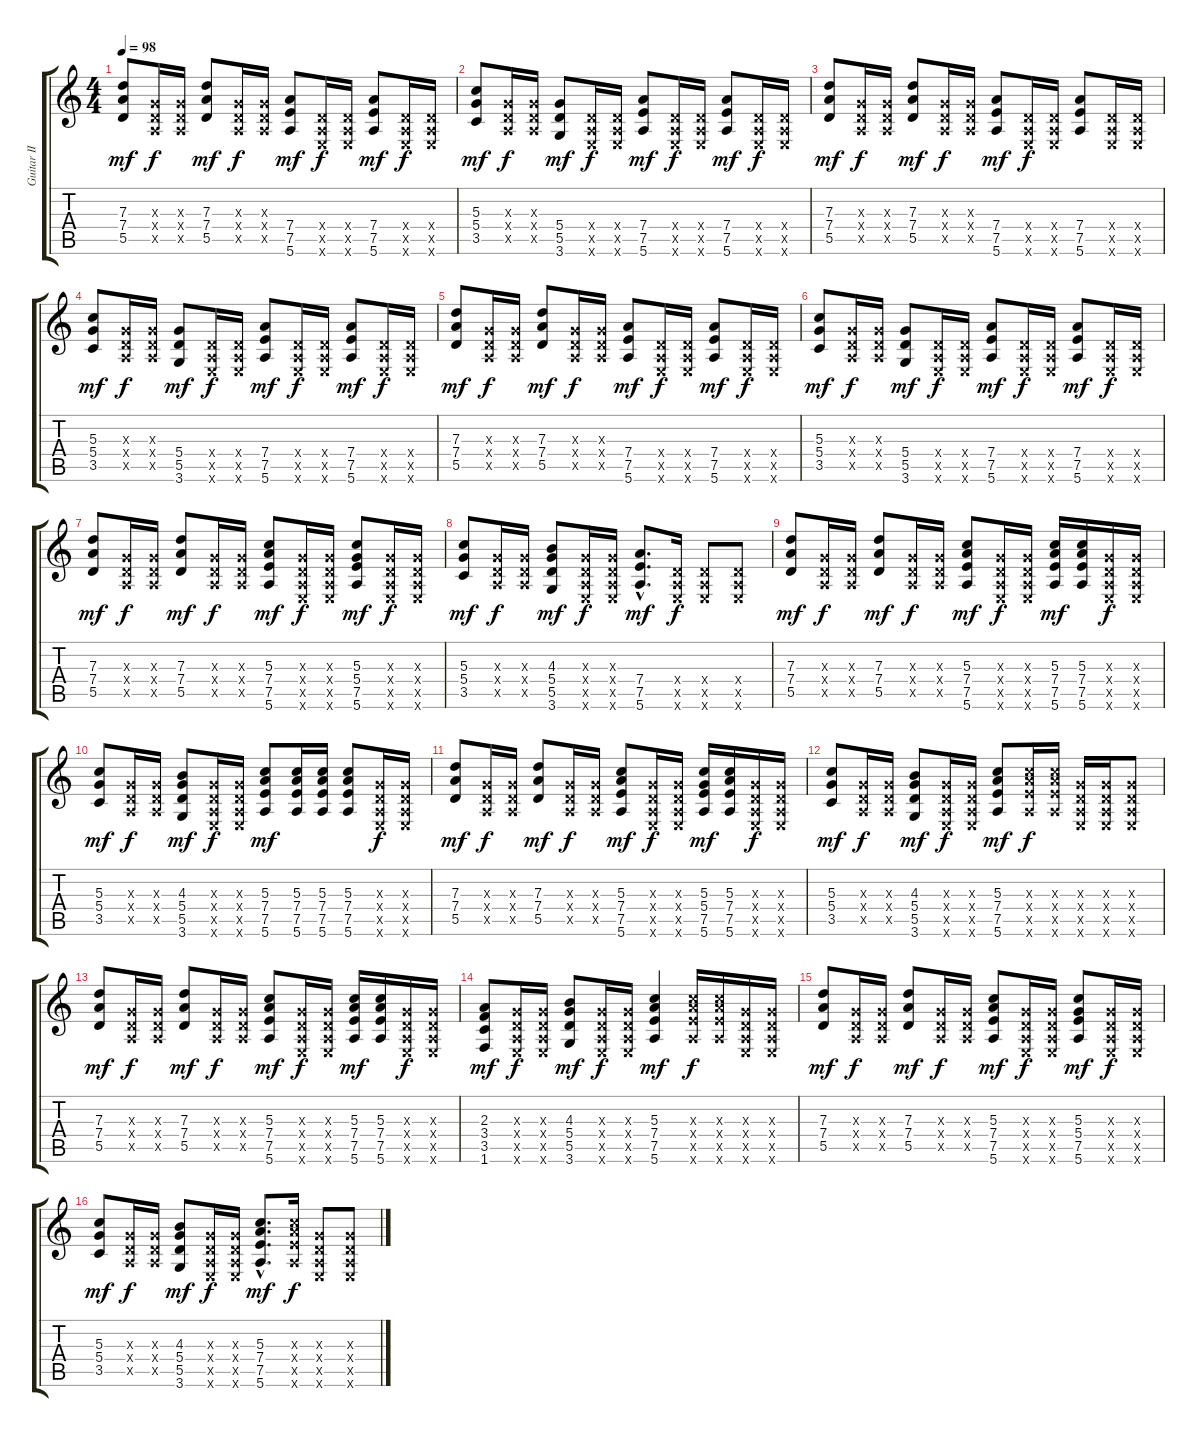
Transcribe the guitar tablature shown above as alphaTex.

\track ("Guitar II" "Guitar II") {instrument overdrivenguitar}
\staff {score tabs}
\tuning (E4 B3 G3 D3 A2 E2) {hide}
\ts (4 4)
\tempo 98
\clef g2
\ks c
(7.3 7.4 5.5).8{dy mf} (0.3{x} 0.4{x} 0.5{x}).16{dy f} (0.3{x} 0.4{x} 0.5{x}).16 (7.3 7.4 5.5).8{dy mf} (0.3{x} 0.4{x} 0.5{x}).16{dy f} (0.3{x} 0.4{x} 0.5{x}).16 (7.4 7.5 5.6).8{dy mf} (0.4{x} 0.5{x} 0.6{x}).16{dy f} (0.4{x} 0.5{x} 0.6{x}).16 (7.4 7.5 5.6).8{dy mf} (0.4{x} 0.5{x} 0.6{x}).16{dy f} (0.4{x} 0.5{x} 0.6{x}).16 |
(5.3 5.4 3.5).8{dy mf} (0.3{x} 0.4{x} 0.5{x}).16{dy f} (0.3{x} 0.4{x} 0.5{x}).16 (5.4 5.5 3.6).8{dy mf} (0.4{x} 0.5{x} 0.6{x}).16{dy f} (0.4{x} 0.5{x} 0.6{x}).16 (7.4 7.5 5.6).8{dy mf} (0.4{x} 0.5{x} 0.6{x}).16{dy f} (0.4{x} 0.5{x} 0.6{x}).16 (7.4 7.5 5.6).8{dy mf} (0.4{x} 0.5{x} 0.6{x}).16{dy f} (0.4{x} 0.5{x} 0.6{x}).16 |
(7.3 7.4 5.5).8{dy mf} (0.3{x} 0.4{x} 0.5{x}).16{dy f} (0.3{x} 0.4{x} 0.5{x}).16 (7.3 7.4 5.5).8{dy mf} (0.3{x} 0.4{x} 0.5{x}).16{dy f} (0.3{x} 0.4{x} 0.5{x}).16 (7.4 7.5 5.6).8{dy mf} (0.4{x} 0.5{x} 0.6{x}).16{dy f} (0.4{x} 0.5{x} 0.6{x}).16 (7.4 7.5 5.6).8 (0.4{x} 0.5{x} 0.6{x}).16 (0.4{x} 0.5{x} 0.6{x}).16 |
(5.3 5.4 3.5).8{dy mf} (0.3{x} 0.4{x} 0.5{x}).16{dy f} (0.3{x} 0.4{x} 0.5{x}).16 (5.4 5.5 3.6).8{dy mf} (0.4{x} 0.5{x} 0.6{x}).16{dy f} (0.4{x} 0.5{x} 0.6{x}).16 (7.4 7.5 5.6).8{dy mf} (0.4{x} 0.5{x} 0.6{x}).16{dy f} (0.4{x} 0.5{x} 0.6{x}).16 (7.4 7.5 5.6).8{dy mf} (0.4{x} 0.5{x} 0.6{x}).16{dy f} (0.4{x} 0.5{x} 0.6{x}).16 |
(7.3 7.4 5.5).8{dy mf} (0.3{x} 0.4{x} 0.5{x}).16{dy f} (0.3{x} 0.4{x} 0.5{x}).16 (7.3 7.4 5.5).8{dy mf} (0.3{x} 0.4{x} 0.5{x}).16{dy f} (0.3{x} 0.4{x} 0.5{x}).16 (7.4 7.5 5.6).8{dy mf} (0.4{x} 0.5{x} 0.6{x}).16{dy f} (0.4{x} 0.5{x} 0.6{x}).16 (7.4 7.5 5.6).8{dy mf} (0.4{x} 0.5{x} 0.6{x}).16{dy f} (0.4{x} 0.5{x} 0.6{x}).16 |
(5.3 5.4 3.5).8{dy mf} (0.3{x} 0.4{x} 0.5{x}).16{dy f} (0.3{x} 0.4{x} 0.5{x}).16 (5.4 5.5 3.6).8{dy mf} (0.4{x} 0.5{x} 0.6{x}).16{dy f} (0.4{x} 0.5{x} 0.6{x}).16 (7.4 7.5 5.6).8{dy mf} (0.4{x} 0.5{x} 0.6{x}).16{dy f} (0.4{x} 0.5{x} 0.6{x}).16 (7.4 7.5 5.6).8{dy mf} (0.4{x} 0.5{x} 0.6{x}).16{dy f} (0.4{x} 0.5{x} 0.6{x}).16 |
(7.3 7.4 5.5).8{dy mf} (0.3{x} 0.4{x} 0.5{x}).16{dy f} (0.3{x} 0.4{x} 0.5{x}).16 (7.3 7.4 5.5).8{dy mf} (0.3{x} 0.4{x} 0.5{x}).16{dy f} (0.3{x} 0.4{x} 0.5{x}).16 (5.3 7.4 7.5 5.6).8{dy mf} (0.3{x} 0.4{x} 0.5{x} 0.6{x}).16{dy f} (0.3{x} 0.4{x} 0.5{x} 0.6{x}).16 (5.3 5.4 7.5 5.6).8{dy mf} (0.3{x} 0.4{x} 0.5{x} 0.6{x}).16{dy f} (0.3{x} 0.4{x} 0.5{x} 0.6{x}).16 |
(5.3 5.4 3.5).8{dy mf} (0.3{x} 0.4{x} 0.5{x}).16{dy f} (0.3{x} 0.4{x} 0.5{x}).16 (4.3 5.4 5.5 3.6).8{dy mf} (0.3{x} 0.4{x} 0.5{x} 0.6{x}).16{dy f} (0.3{x} 0.4{x} 0.5{x} 0.6{x}).16 (7.4{hac} 7.5{hac} 5.6{hac}).8{d dy mf} (0.4{x} 0.5{x} 0.6{x}).16{dy f} (0.4{x} 0.5{x} 0.6{x}).8 (0.4{x} 0.5{x} 0.6{x}).8 |
(7.3 7.4 5.5).8{dy mf} (0.3{x} 0.4{x} 0.5{x}).16{dy f} (0.3{x} 0.4{x} 0.5{x}).16 (7.3 7.4 5.5).8{dy mf} (0.3{x} 0.4{x} 0.5{x}).16{dy f} (0.3{x} 0.4{x} 0.5{x}).16 (5.3 7.4 7.5 5.6).8{dy mf} (0.3{x} 0.4{x} 0.5{x} 0.6{x}).16{dy f} (0.3{x} 0.4{x} 0.5{x} 0.6{x}).16 (5.3 7.4 7.5 5.6).16{dy mf} (5.3 7.4 7.5 5.6).16 (0.3{x} 0.4{x} 0.5{x} 0.6{x}).16{dy f} (0.3{x} 0.4{x} 0.5{x} 0.6{x}).16 |
(5.3 5.4 3.5).8{dy mf} (0.3{x} 0.4{x} 0.5{x}).16{dy f} (0.3{x} 0.4{x} 0.5{x}).16 (4.3 5.4 5.5 3.6).8{dy mf} (0.3{x} 0.4{x} 0.5{x} 0.6{x}).16{dy f} (0.3{x} 0.4{x} 0.5{x} 0.6{x}).16 (5.3 7.4 7.5 5.6).8{dy mf} (5.3 7.4 7.5 5.6).16 (5.3 7.4 7.5 5.6).16 (5.3 7.4 7.5 5.6).8 (0.3{x} 0.4{x} 0.5{x} 0.6{x}).16{dy f} (0.3{x} 0.4{x} 0.5{x} 0.6{x}).16 |
(7.3 7.4 5.5).8{dy mf} (0.3{x} 0.4{x} 0.5{x}).16{dy f} (0.3{x} 0.4{x} 0.5{x}).16 (7.3 7.4 5.5).8{dy mf} (0.3{x} 0.4{x} 0.5{x}).16{dy f} (0.3{x} 0.4{x} 0.5{x}).16 (5.3 7.4 7.5 5.6).8{dy mf} (0.3{x} 0.4{x} 0.5{x} 0.6{x}).16{dy f} (0.3{x} 0.4{x} 0.5{x} 0.6{x}).16 (5.3 5.4 7.5 5.6).16{dy mf} (5.3 7.4 7.5 5.6).16 (0.3{x} 0.4{x} 0.5{x} 0.6{x}).16{dy f} (0.3{x} 0.4{x} 0.5{x} 0.6{x}).16 |
(5.3 5.4 3.5).8{dy mf} (0.3{x} 0.4{x} 0.5{x}).16{dy f} (0.3{x} 0.4{x} 0.5{x}).16 (4.3 5.4 5.5 3.6).8{dy mf} (0.3{x} 0.4{x} 0.5{x} 0.6{x}).16{dy f} (0.3{x} 0.4{x} 0.5{x} 0.6{x}).16 (5.3 7.4 7.5 5.6).8{dy mf} (5.3{x} 7.4{x} 7.5{x} 5.6{x}).16{dy f} (5.3{x} 7.4{x} 7.5{x} 5.6{x}).16 (0.3{x} 0.4{x} 0.5{x} 0.6{x}).16 (0.3{x} 0.4{x} 0.5{x} 0.6{x}).16 (0.3{x} 0.4{x} 0.5{x} 0.6{x}).8 |
(7.3 7.4 5.5).8{dy mf} (0.3{x} 0.4{x} 0.5{x}).16{dy f} (0.3{x} 0.4{x} 0.5{x}).16 (7.3 7.4 5.5).8{dy mf} (0.3{x} 0.4{x} 0.5{x}).16{dy f} (0.3{x} 0.4{x} 0.5{x}).16 (5.3 7.4 7.5 5.6).8{dy mf} (0.3{x} 0.4{x} 0.5{x} 0.6{x}).16{dy f} (0.3{x} 0.4{x} 0.5{x} 0.6{x}).16 (5.3 7.4 7.5 5.6).16{dy mf} (5.3 7.4 7.5 5.6).16 (0.3{x} 0.4{x} 0.5{x} 0.6{x}).16{dy f} (0.3{x} 0.4{x} 0.5{x} 0.6{x}).16 |
(2.3 3.4 3.5 1.6).8{dy mf} (0.3{x} 0.4{x} 0.5{x} 0.6{x}).16{dy f} (0.3{x} 0.4{x} 0.5{x} 0.6{x}).16 (4.3 5.4 5.5 3.6).8{dy mf} (0.3{x} 0.4{x} 0.5{x} 0.6{x}).16{dy f} (0.3{x} 0.4{x} 0.5{x} 0.6{x}).16 (5.3 7.4 7.5 5.6).4{dy mf} (5.3{x} 7.4{x} 7.5{x} 5.6{x}).16{dy f} (5.3{x} 7.4{x} 7.5{x} 5.6{x}).16 (0.3{x} 0.4{x} 0.5{x} 0.6{x}).16 (0.3{x} 0.4{x} 0.5{x} 0.6{x}).16 |
(7.3 7.4 5.5).8{dy mf} (0.3{x} 0.4{x} 0.5{x}).16{dy f} (0.3{x} 0.4{x} 0.5{x}).16 (7.3 7.4 5.5).8{dy mf} (0.3{x} 0.4{x} 0.5{x}).16{dy f} (0.3{x} 0.4{x} 0.5{x}).16 (5.3 7.4 7.5 5.6).8{dy mf} (0.3{x} 0.4{x} 0.5{x} 0.6{x}).16{dy f} (0.3{x} 0.4{x} 0.5{x} 0.6{x}).16 (5.3 5.4 7.5 5.6).8{dy mf} (0.3{x} 0.4{x} 0.5{x} 0.6{x}).16{dy f} (0.3{x} 0.4{x} 0.5{x} 0.6{x}).16 |
(5.3 5.4 3.5).8{dy mf} (0.3{x} 0.4{x} 0.5{x}).16{dy f} (0.3{x} 0.4{x} 0.5{x}).16 (4.3 5.4 5.5 3.6).8{dy mf} (0.3{x} 0.4{x} 0.5{x} 0.6{x}).16{dy f} (0.3{x} 0.4{x} 0.5{x} 0.6{x}).16 (5.3{hac} 7.4{hac} 7.5{hac} 5.6{hac}).8{d dy mf} (5.3{x} 7.4{x} 7.5{x} 5.6{x}).16{dy f} (0.3{x} 0.4{x} 0.5{x} 0.6{x}).8 (0.3{x} 0.4{x} 0.5{x} 0.6{x}).8
